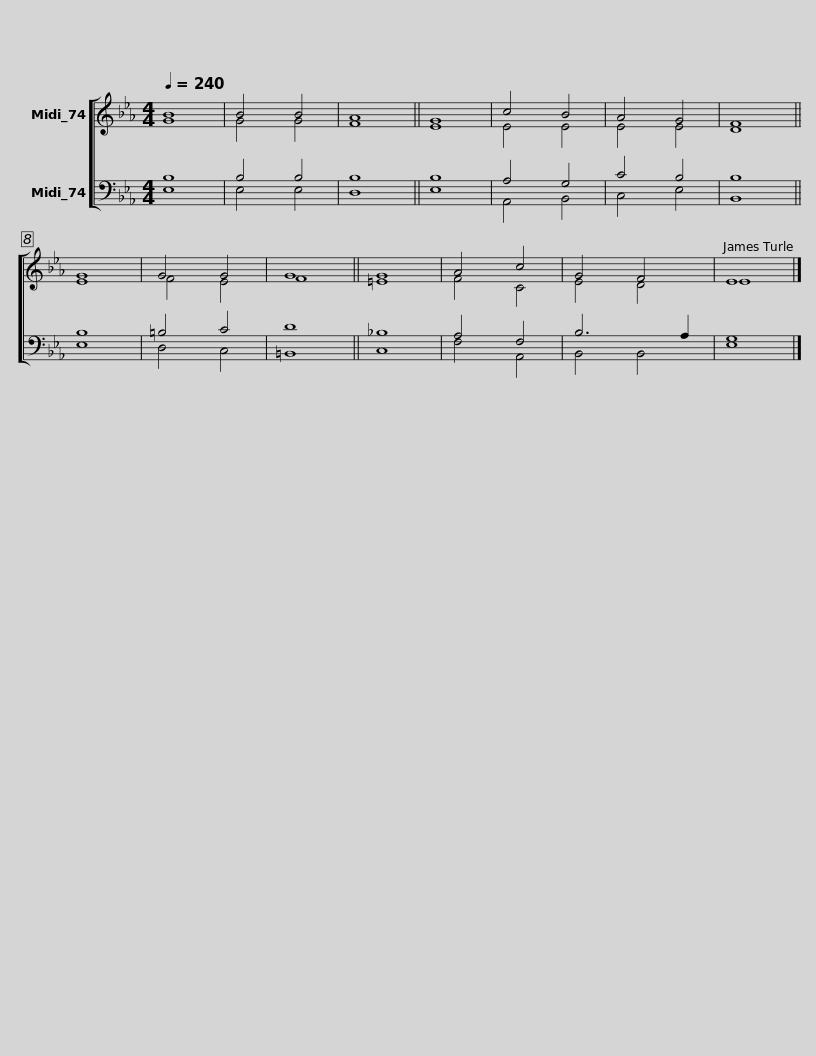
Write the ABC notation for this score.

X:1
%%score [ ( 1 2 ) ( 3 4 ) ]
L:1/8
Q:1/4=240
M:4/4
I:linebreak $
K:Eb
V:1 treble
V:2 treble
V:3 bass
V:4 bass
V:1
 B8 | B4 B4 | A8 || G8 | c4 B4 | %5
 A4 G4 | F8 || G8 | G4 G4 | G8 || %10
 G8 | A4 c4 | G4 F4 | E8 |] %14
V:2
 G8 | G4 G4 | F8 || E8 | E4 E4 | %5
 E4 E4 | D8 || E8 | F4 E4 | F8 || %10
 =E8 | F4 C4 | E4 D4 | E8 |] %14
V:3
 B,8 | B,4 B,4 | B,8 || B,8 | A,4 G,4 | %5
 C4 B,4 | B,8 || B,8 | =B,4 C4 | D8 || %10
 _B,8 | A,4 F,4 | B,6 A,2 | G,8 |] %14
V:4
 E,8 | E,4 E,4 | D,8 || E,8 | A,,4 B,,4 | %5
 C,4 E,4 | B,,8 || E,8 | D,4 C,4 | =B,,8 || %10
 C,8 | F,4 A,,4 | B,,4 B,,4 | E,8 |] %14
